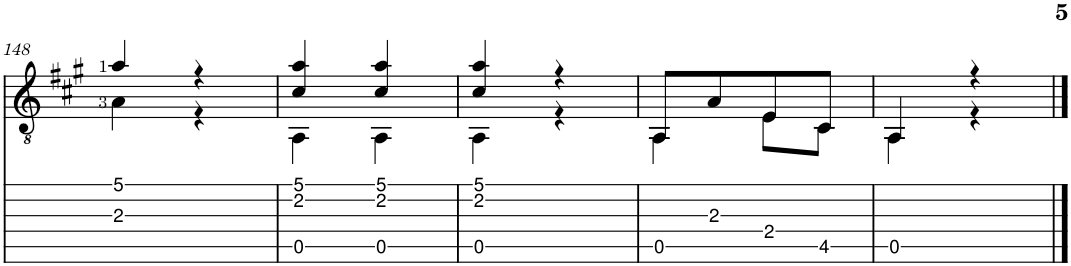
**kern	**kern
*part1	*part1
*staff2	*staff1
*I"Classical Guitar	*
*I'Guit.	*
!!LO:PB:g=z
*	*clefGv2
*k[f#c#g#]	*k[f#c#g#]
*A:	*A:
*M2/4	*M2/4
=148	=148
*^	*^
4a	4A	4a/	4A\
4r	4r	4r	4r
=149	=149	=149	=149
4c# 4a	4AA	4c#/ 4a/	4AA\
4c# 4a	4AA	4c#/ 4a/	4AA\
=150	=150	=150	=150
4c# 4a	4AA	4c#/ 4a/	4AA\
4r	4r	4r	4r
=151	=151	=151	=151
8AAL	4AA	8AA/L	4AA\
8AJ	.	8A/	.
8EL	8EL	8E/	8E\L
8C#J	8C#J	8C#/J	8C#\J
=152	=152	=152	=152
4AA	4AA	4AA/	4AA\
4r	4r	4r	4r
*v	*v	*	*
*	*v	*v
==	==
*-	*-
